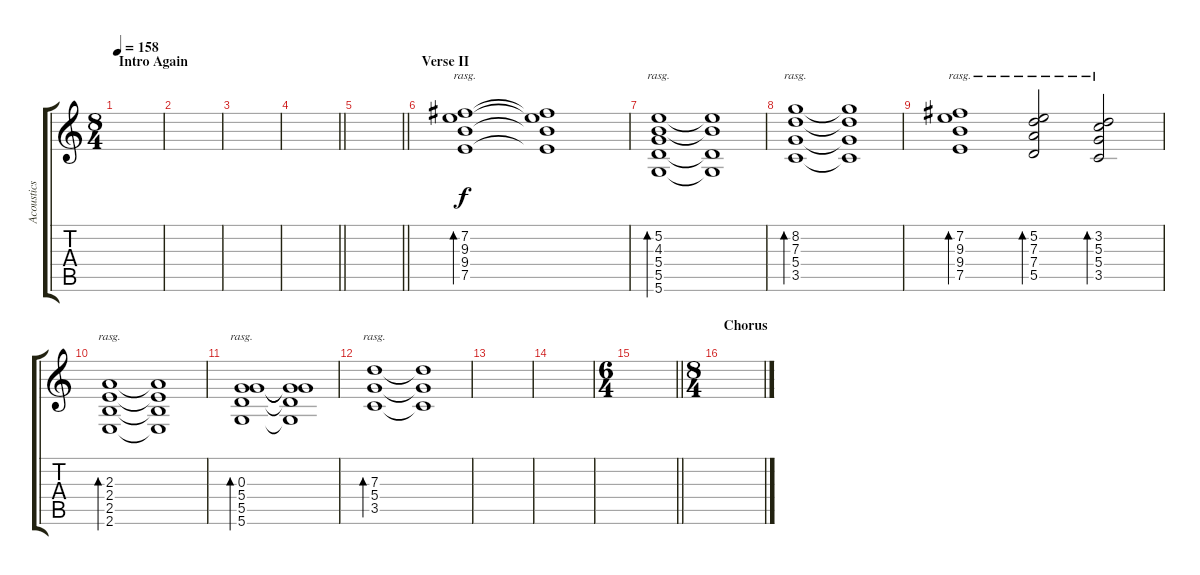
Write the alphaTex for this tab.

\track ("Acoustics" "Acoustics") {instrument acousticguitarsteel}
\staff {score tabs}
\tuning (E4 B3 G3 D3 A2 D2) {hide}
\ts (8 4)
\section ("" "Intro Again")
\tempo 158
\clef g2
\ks c
|
|
|
\barLineRight lightlight
|
\barLineRight lightlight
|
\section ("" "Verse II")
(7.2 9.3 9.4 7.5).1{bd 480 rasg ii} (7.2{t} 9.3{t} 9.4{t} 7.5{t}).1 |
(5.2 4.3 5.4 5.5 5.6).1{bd 480 rasg ii} (5.2{t} 4.3{t} 5.5{t} 5.6{t}).1 |
(8.2 7.3 5.4 3.5).1{bd 480 rasg ii} (8.2{t} 7.3{t} 5.4{t} 3.5{t}).1 |
(7.2 9.3 9.4 7.5).1{bd 480 rasg ii} (5.2 7.3 7.4 5.5).2{bd 480 rasg ii} (3.2 5.3 5.4 3.5).2{bd 480 rasg ii} |
(2.3 2.4 2.5 2.6).1{bd 480 rasg ii} (2.3{t} 2.4{t} 2.5{t} 2.6{t}).1 |
(0.3 5.4 5.5 5.6).1{bd 480 rasg ii} (0.3{t} 5.4{t} 5.5{t} 5.6{t}).1 |
(7.3 5.4 3.5).1{bd 480 rasg ii} (7.3{t} 5.4{t} 3.5{t}).1 |
|
|
\ts (6 4)
\barLineRight lightlight
|
\ts (8 4)
\section ("" "Chorus")
